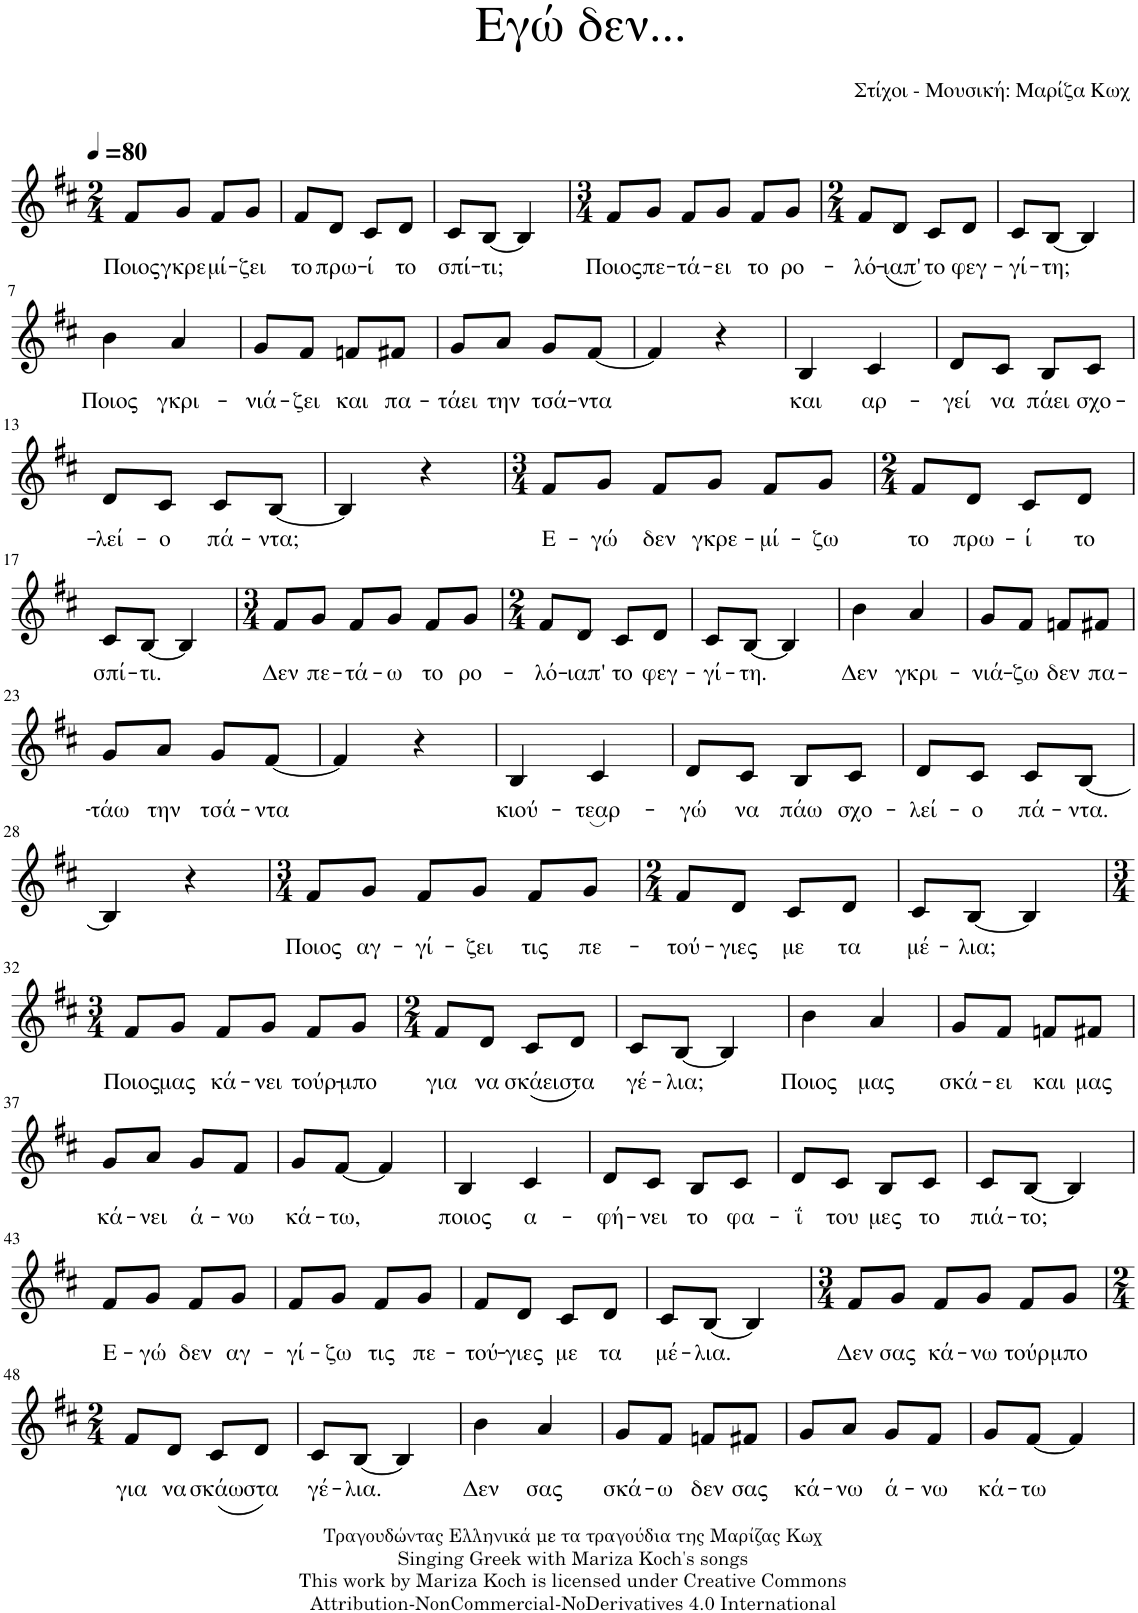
**kern	**text
*part1	*part1
*staff1	*staff1
*I"Piano	*
*I'Pno.	*
*clefG2	*
*k[f#c#]	*
*M2/4	*
*MM80	*
=1	=1
!	!LO:LY:b
8f#/L	Ποιος
!	!LO:LY:b
8g/J	γκρε-
!	!LO:LY:b
8f#/L	-μί-
!	!LO:LY:b
8g/J	-ζει
=2	=2
!	!LO:LY:b
8f#/L	το
!	!LO:LY:b
8d/J	πρω-
!	!LO:LY:b
8c#/L	-ί
!	!LO:LY:b
8d/J	το
=3	=3
!	!LO:LY:b
8c#/L	σπί-
!	!LO:LY:b
[8B/J	-τι;
4B/]	.
=4	=4
*M3/4	*
!	!LO:LY:b
8f#/L	Ποιος
!	!LO:LY:b
8g/J	πε-
!	!LO:LY:b
8f#/L	-τά-
!	!LO:LY:b
8g/J	-ει
!	!LO:LY:b
8f#/L	το
!	!LO:LY:b
8g/J	ρο-
=5	=5
*M2/4	*
!	!LO:LY:b
8f#/L	-λό-
!	!LO:LY:b
(8d/J	-ιαπ'
!	!LO:LY:b
8c#/L)	το
!	!LO:LY:b
8d/J	φεγ-
=6	=6
!	!LO:LY:b
8c#/L	-γί-
!	!LO:LY:b
[8B/J	-τη;
4B/]	.
!!LO:LB:g=z
=7	=7
!	!LO:LY:b
4b\	Ποιος
!	!LO:LY:b
4a/	γκρι-
=8	=8
!	!LO:LY:b
8g/L	-νιά-
!	!LO:LY:b
8f#/J	-ζει
!	!LO:LY:b
8fn/L	και
!	!LO:LY:b
8f#X/J	πα-
=9	=9
!	!LO:LY:b
8g/L	-τάει
!	!LO:LY:b
8a/J	την
!	!LO:LY:b
8g/L	τσά-
!	!LO:LY:b
[8f#/J	-ντα
=10	=10
4f#/]	.
4r	.
=11	=11
!	!LO:LY:b
4B/	και
!	!LO:LY:b
4c#/	αρ-
=12	=12
!	!LO:LY:b
8d/L	-γεί
!	!LO:LY:b
8c#/J	να
!	!LO:LY:b
8B/L	πάει
!	!LO:LY:b
8c#/J	σχο-
!!LO:LB:g=z
=13	=13
!	!LO:LY:b
8d/L	-λεί-
!	!LO:LY:b
8c#/J	-ο
!	!LO:LY:b
8c#/L	πά-
!	!LO:LY:b
[8B/J	-ντα;
=14	=14
4B/]	.
4r	.
=15	=15
*M3/4	*
!	!LO:LY:b
8f#/L	Ε-
!	!LO:LY:b
8g/J	-γώ
!	!LO:LY:b
8f#/L	δεν
!	!LO:LY:b
8g/J	γκρε-
!	!LO:LY:b
8f#/L	-μί-
!	!LO:LY:b
8g/J	-ζω
=16	=16
*M2/4	*
!	!LO:LY:b
8f#/L	το
!	!LO:LY:b
8d/J	πρω-
!	!LO:LY:b
8c#/L	-ί
!	!LO:LY:b
8d/J	το
!!LO:LB:g=z
=17	=17
!	!LO:LY:b
8c#/L	σπί-
!	!LO:LY:b
[8B/J	-τι.
4B/]	.
=18	=18
*M3/4	*
!	!LO:LY:b
8f#/L	Δεν
!	!LO:LY:b
8g/J	πε-
!	!LO:LY:b
8f#/L	-τά-
!	!LO:LY:b
8g/J	-ω
!	!LO:LY:b
8f#/L	το
!	!LO:LY:b
8g/J	ρο-
=19	=19
*M2/4	*
!	!LO:LY:b
8f#/L	-λό-
!	!LO:LY:b
8d/J	-ιαπ'
!	!LO:LY:b
8c#/L	το
!	!LO:LY:b
8d/J	φεγ-
=20	=20
!	!LO:LY:b
8c#/L	-γί-
!	!LO:LY:b
[8B/J	-τη.
4B/]	.
=21	=21
!	!LO:LY:b
4b\	Δεν
!	!LO:LY:b
4a/	γκρι-
=22	=22
!	!LO:LY:b
8g/L	-νιά-
!	!LO:LY:b
8f#/J	-ζω
!	!LO:LY:b
8fn/L	δεν
!	!LO:LY:b
8f#X/J	πα-
!!LO:LB:g=z
=23	=23
!	!LO:LY:b
8g/L	-τάω
!	!LO:LY:b
8a/J	την
!	!LO:LY:b
8g/L	τσά-
!	!LO:LY:b
[8f#/J	-ντα
=24	=24
4f#/]	.
4r	.
=25	=25
!	!LO:LY:b
4B/	κιού-
!	!LO:LY:b
4c#/	-τεαρ-
=26	=26
!	!LO:LY:b
8d/L	-γώ
!	!LO:LY:b
8c#/J	να
!	!LO:LY:b
8B/L	πάω
!	!LO:LY:b
8c#/J	σχο-
=27	=27
!	!LO:LY:b
8d/L	-λεί-
!	!LO:LY:b
8c#/J	-ο
!	!LO:LY:b
8c#/L	πά-
!	!LO:LY:b
[8B/J	-ντα.
!!LO:LB:g=z
=28	=28
4B/]	.
4r	.
=29	=29
*M3/4	*
!	!LO:LY:b
8f#/L	Ποιος
!	!LO:LY:b
8g/J	αγ-
!	!LO:LY:b
8f#/L	-γί-
!	!LO:LY:b
8g/J	-ζει
!	!LO:LY:b
8f#/L	τις
!	!LO:LY:b
8g/J	πε-
=30	=30
*M2/4	*
!	!LO:LY:b
8f#/L	-τού-
!	!LO:LY:b
8d/J	-γιες
!	!LO:LY:b
8c#/L	με
!	!LO:LY:b
8d/J	τα
=31	=31
!	!LO:LY:b
8c#/L	μέ-
!	!LO:LY:b
[8B/J	-λια;
4B/]	.
!!LO:LB:g=z
=32	=32
*M3/4	*
!	!LO:LY:b
8f#/L	Ποιος
!	!LO:LY:b
8g/J	μας
!	!LO:LY:b
8f#/L	κά-
!	!LO:LY:b
8g/J	-νει
!	!LO:LY:b
8f#/L	τούρ-
!	!LO:LY:b
8g/J	-μπο
=33	=33
*M2/4	*
!	!LO:LY:b
8f#/L	για
!	!LO:LY:b
8d/J	να
!	!LO:LY:b
(8c#/L	σκάει
!	!LO:LY:b
8d/J)	στα
=34	=34
!	!LO:LY:b
8c#/L	γέ-
!	!LO:LY:b
[8B/J	-λια;
4B/]	.
=35	=35
!	!LO:LY:b
4b\	Ποιος
!	!LO:LY:b
4a/	μας
=36	=36
!	!LO:LY:b
8g/L	σκά-
!	!LO:LY:b
8f#/J	-ει
!	!LO:LY:b
8fn/L	και
!	!LO:LY:b
8f#X/J	μας
!!LO:LB:g=z
=37	=37
!	!LO:LY:b
8g/L	κά-
!	!LO:LY:b
8a/J	-νει
!	!LO:LY:b
8g/L	ά-
!	!LO:LY:b
8f#/J	-νω
=38	=38
!	!LO:LY:b
8g/L	κά-
!	!LO:LY:b
[8f#/J	-τω,
4f#/]	.
=39	=39
!	!LO:LY:b
4B/	ποιος
!	!LO:LY:b
4c#/	α-
=40	=40
!	!LO:LY:b
8d/L	-φή-
!	!LO:LY:b
8c#/J	-νει
!	!LO:LY:b
8B/L	το
!	!LO:LY:b
8c#/J	φα-
=41	=41
!	!LO:LY:b
8d/L	-ΐ
!	!LO:LY:b
8c#/J	του
!	!LO:LY:b
8B/L	μες
!	!LO:LY:b
8c#/J	το
=42	=42
!	!LO:LY:b
8c#/L	πιά-
!	!LO:LY:b
[8B/J	-το;
4B/]	.
!!LO:LB:g=z
=43	=43
!	!LO:LY:b
8f#/L	Ε-
!	!LO:LY:b
8g/J	-γώ
!	!LO:LY:b
8f#/L	δεν
!	!LO:LY:b
8g/J	αγ-
=44	=44
!	!LO:LY:b
8f#/L	-γί-
!	!LO:LY:b
8g/J	-ζω
!	!LO:LY:b
8f#/L	τις
!	!LO:LY:b
8g/J	πε-
=45	=45
!	!LO:LY:b
8f#/L	-τού-
!	!LO:LY:b
8d/J	-γιες
!	!LO:LY:b
8c#/L	με
!	!LO:LY:b
8d/J	τα
=46	=46
!	!LO:LY:b
8c#/L	μέ-
!	!LO:LY:b
[8B/J	-λια.
4B/]	.
=47	=47
*M3/4	*
!	!LO:LY:b
8f#/L	Δεν
!	!LO:LY:b
8g/J	σας
!	!LO:LY:b
8f#/L	κά-
!	!LO:LY:b
8g/J	-νω
!	!LO:LY:b
8f#/L	τούρ-
!	!LO:LY:b
8g/J	-μπο
!!LO:LB:g=z
=48	=48
*M2/4	*
!	!LO:LY:b
8f#/L	για
!	!LO:LY:b
8d/J	να
!	!LO:LY:b
(8c#/L	σκάω
!	!LO:LY:b
8d/J)	στα
=49	=49
!	!LO:LY:b
8c#/L	γέ-
!	!LO:LY:b
[8B/J	-λια.
4B/]	.
=50	=50
!	!LO:LY:b
4b\	Δεν
!	!LO:LY:b
4a/	σας
=51	=51
!	!LO:LY:b
8g/L	σκά-
!	!LO:LY:b
8f#/J	-ω
!	!LO:LY:b
8fn/L	δεν
!	!LO:LY:b
8f#X/J	σας
=52	=52
!	!LO:LY:b
8g/L	κά-
!	!LO:LY:b
8a/J	-νω
!	!LO:LY:b
8g/L	ά-
!	!LO:LY:b
8f#/J	-νω
=53	=53
!	!LO:LY:b
8g/L	κά-
!	!LO:LY:b
[8f#/J	-τω
4f#/]	.
=	=
*-	*-
